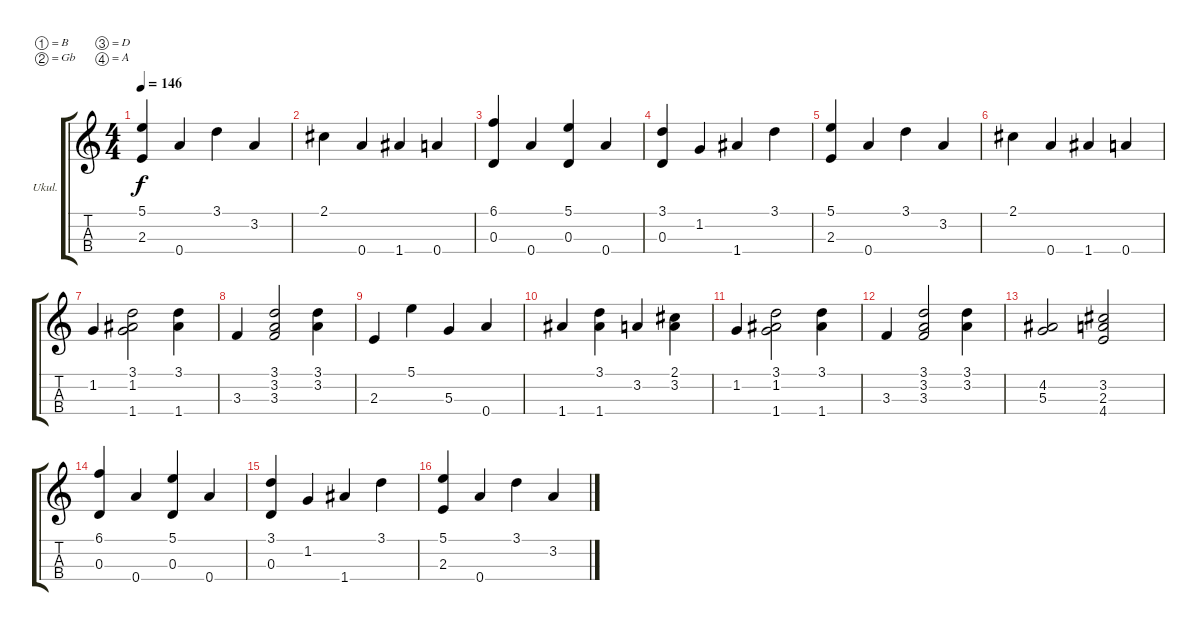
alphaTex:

\bracketExtendMode groupsimilarinstruments
\firstSystemTrackNameOrientation horizontal
\otherSystemsTrackNameOrientation horizontal
\track ("Ukulele" "Ukul.") {solo instrument shamisen}
\staff {score tabs}
\tuning (B4 Gb4 D4 A4)
\ts (4 4)
\tempo 146
\clef g2
\scale
0.333333
\ks c
(5.1 2.3).4{dy f} 0.4.4 3.1.4 3.2.4 |
\scale
0.333333 2.1.4 0.4.4 1.4.4 0.4.4 |
\scale
0.333333 (6.1 0.3).4 0.4.4 (5.1 0.3).4 0.4.4 |
\scale
0.333333 (3.1 0.3).4 1.2.4 1.4.4 3.1.4 |
\scale
0.333333 (5.1 2.3).4 0.4.4 3.1.4 3.2.4 |
\scale
0.333333 2.1.4 0.4.4 1.4.4 0.4.4 |
\scale
0.333333 1.2.4 (3.1 1.2 1.4).2 (3.1 1.4).4 |
\scale
0.333333 3.3.4 (3.1 3.2 3.3).2 (3.1 3.2).4 |
\scale
0.333333 2.3.4 5.1.4 5.3.4 0.4.4 |
\scale
0.333333 1.4.4 (3.1 1.4).4 3.2.4 (2.1 3.2).4 |
\scale
0.333333 1.2.4 (3.1 1.2 1.4).2 (3.1 1.4).4 |
\scale
0.333333 3.3.4 (3.1 3.2 3.3).2 (3.1 3.2).4 |
\scale
0.333333 (4.2 5.3).2 (4.4 2.3 3.2).2 |
\scale
0.333333 (6.1 0.3).4 0.4.4 (5.1 0.3).4 0.4.4 |
\scale
0.333333 (3.1 0.3).4 1.2.4 1.4.4 3.1.4 |
\scale
0.333333 (5.1 2.3).4 0.4.4 3.1.4 3.2.4
